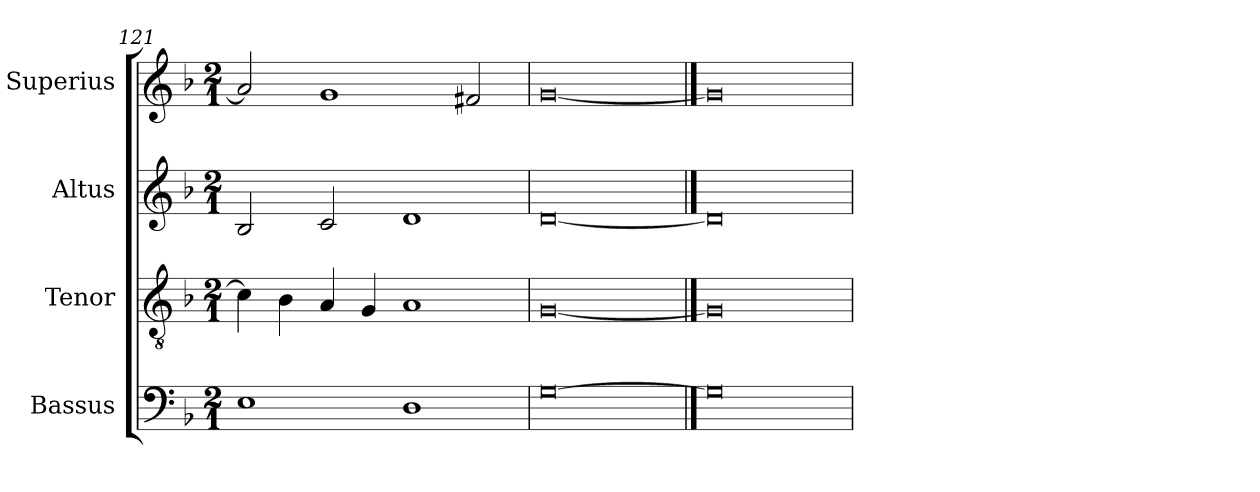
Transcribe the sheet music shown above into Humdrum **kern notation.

**kern	**kern	**kern	**kern
*part4	*part3	*part2	*part1
*staff4	*staff3	*staff2	*staff1
*I"Bassus	*I"Tenor	*I"Altus	*I"Superius
*I'B	*I'T	*I'A	*I'S
*clefF4	*clefGv2	*clefG2	*clefG2
*k[b-]	*k[b-]	*k[b-]	*k[b-]
*F:	*F:	*F:	*F:
*M2/1	*M2/1	*M2/1	*M2/1
=121	=121	=121	=121
1E	4c]	2B-	2a]
.	4B-	.	.
.	4A	2c	1g
.	4G	.	.
1D	1A	1d	.
.	.	.	2f#X
=122	=122	=122	=122
[0G	[0G	[0d	[0g
==123	==123	==123	==123
0G]	0G]	0d]	0g]
=	=	=	=
*-	*-	*-	*-
